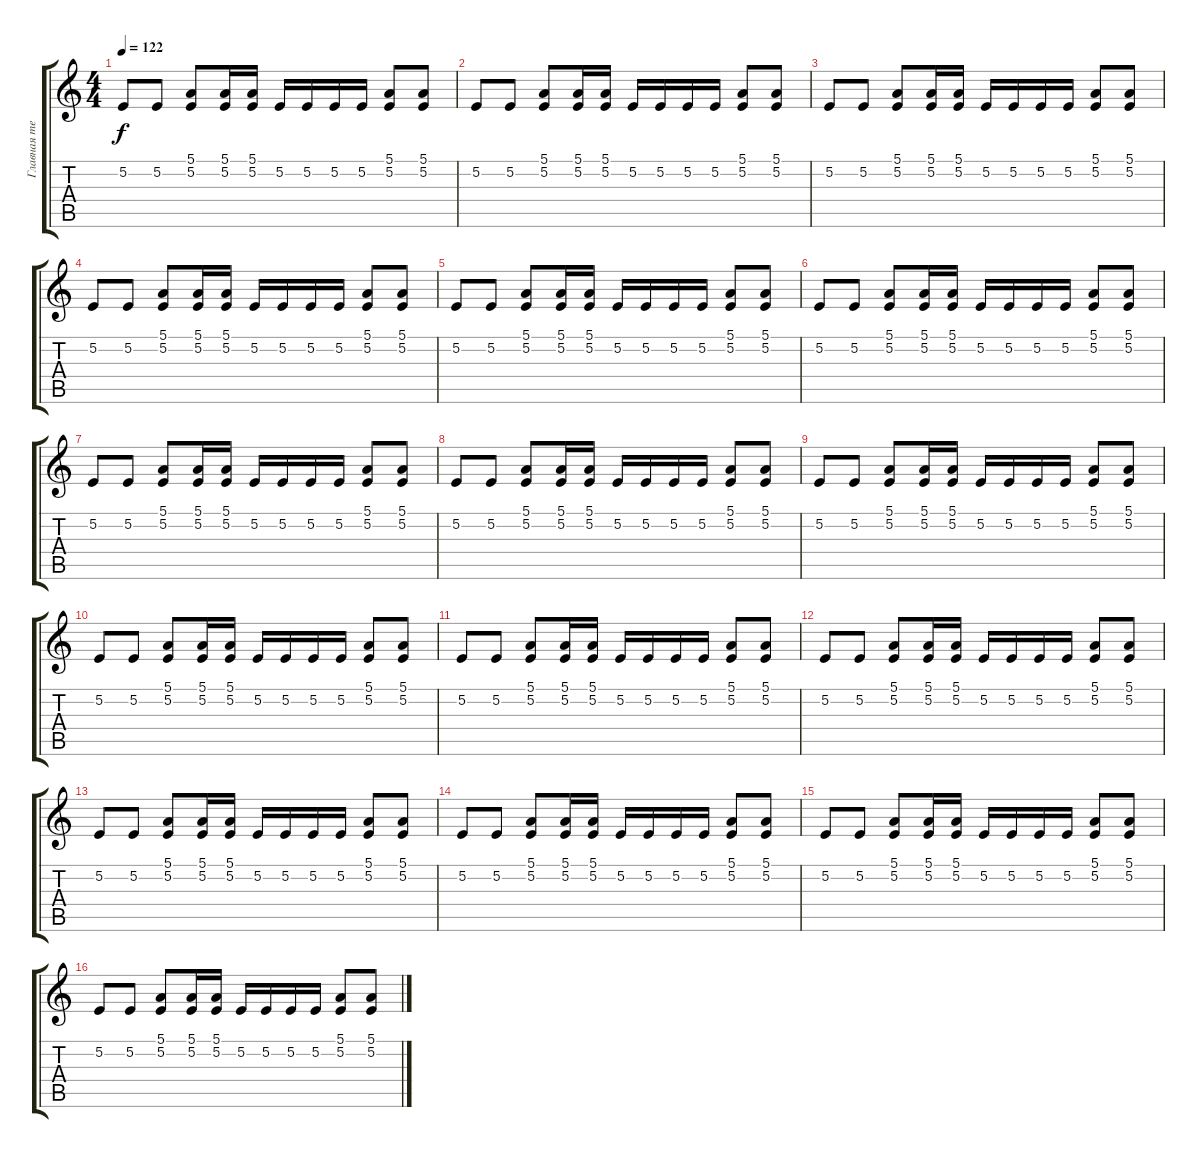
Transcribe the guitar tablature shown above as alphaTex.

\track ("Главная тема" "Главная те") {instrument agogo}
\staff {score tabs}
\tuning (E4 B3 G3 D3 A2 E2) {hide}
\ts (4 4)
\tempo 122
\clef g2
\ks c
5.2.8{dy f} 5.2.8 (5.1 5.2).8 (5.1 5.2).16 (5.1 5.2).16 5.2.16 5.2.16 5.2.16 5.2.16 (5.1 5.2).8 (5.1 5.2).8 |
5.2.8 5.2.8 (5.1 5.2).8 (5.1 5.2).16 (5.1 5.2).16 5.2.16 5.2.16 5.2.16 5.2.16 (5.1 5.2).8 (5.1 5.2).8 |
5.2.8 5.2.8 (5.1 5.2).8 (5.1 5.2).16 (5.1 5.2).16 5.2.16 5.2.16 5.2.16 5.2.16 (5.1 5.2).8 (5.1 5.2).8 |
5.2.8 5.2.8 (5.1 5.2).8 (5.1 5.2).16 (5.1 5.2).16 5.2.16 5.2.16 5.2.16 5.2.16 (5.1 5.2).8 (5.1 5.2).8 |
5.2.8 5.2.8 (5.1 5.2).8 (5.1 5.2).16 (5.1 5.2).16 5.2.16 5.2.16 5.2.16 5.2.16 (5.1 5.2).8 (5.1 5.2).8 |
5.2.8 5.2.8 (5.1 5.2).8 (5.1 5.2).16 (5.1 5.2).16 5.2.16 5.2.16 5.2.16 5.2.16 (5.1 5.2).8 (5.1 5.2).8 |
5.2.8 5.2.8 (5.1 5.2).8 (5.1 5.2).16 (5.1 5.2).16 5.2.16 5.2.16 5.2.16 5.2.16 (5.1 5.2).8 (5.1 5.2).8 |
5.2.8 5.2.8 (5.1 5.2).8 (5.1 5.2).16 (5.1 5.2).16 5.2.16 5.2.16 5.2.16 5.2.16 (5.1 5.2).8 (5.1 5.2).8 |
5.2.8 5.2.8 (5.1 5.2).8 (5.1 5.2).16 (5.1 5.2).16 5.2.16 5.2.16 5.2.16 5.2.16 (5.1 5.2).8 (5.1 5.2).8 |
5.2.8 5.2.8 (5.1 5.2).8 (5.1 5.2).16 (5.1 5.2).16 5.2.16 5.2.16 5.2.16 5.2.16 (5.1 5.2).8 (5.1 5.2).8 |
5.2.8 5.2.8 (5.1 5.2).8 (5.1 5.2).16 (5.1 5.2).16 5.2.16 5.2.16 5.2.16 5.2.16 (5.1 5.2).8 (5.1 5.2).8 |
5.2.8 5.2.8 (5.1 5.2).8 (5.1 5.2).16 (5.1 5.2).16 5.2.16 5.2.16 5.2.16 5.2.16 (5.1 5.2).8 (5.1 5.2).8 |
5.2.8 5.2.8 (5.1 5.2).8 (5.1 5.2).16 (5.1 5.2).16 5.2.16 5.2.16 5.2.16 5.2.16 (5.1 5.2).8 (5.1 5.2).8 |
5.2.8 5.2.8 (5.1 5.2).8 (5.1 5.2).16 (5.1 5.2).16 5.2.16 5.2.16 5.2.16 5.2.16 (5.1 5.2).8 (5.1 5.2).8 |
5.2.8 5.2.8 (5.1 5.2).8 (5.1 5.2).16 (5.1 5.2).16 5.2.16 5.2.16 5.2.16 5.2.16 (5.1 5.2).8 (5.1 5.2).8 |
5.2.8 5.2.8 (5.1 5.2).8 (5.1 5.2).16 (5.1 5.2).16 5.2.16 5.2.16 5.2.16 5.2.16 (5.1 5.2).8 (5.1 5.2).8
